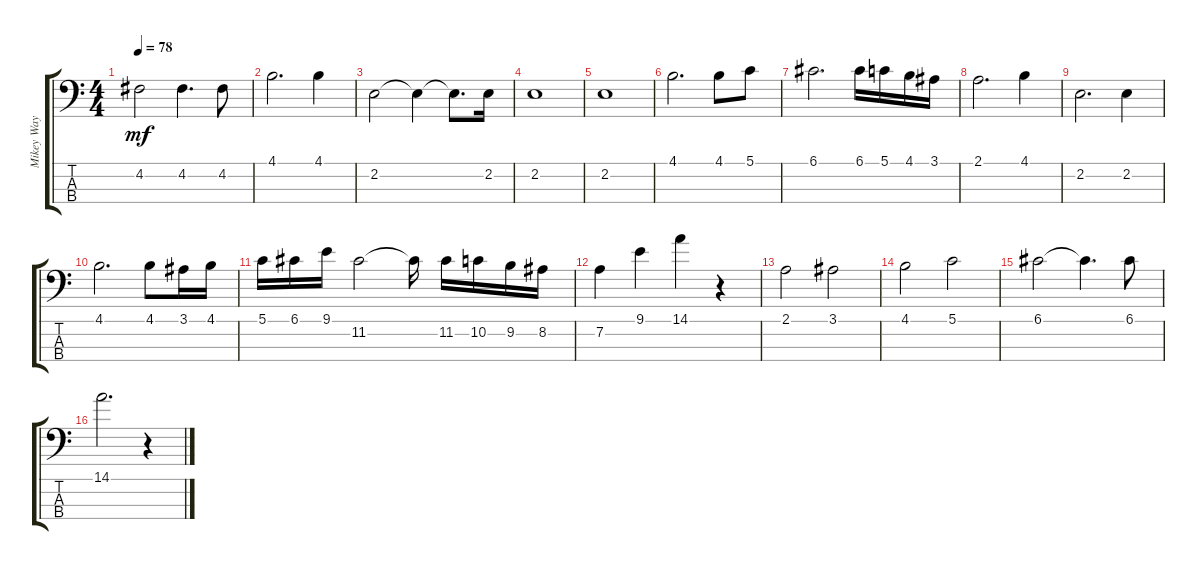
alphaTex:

\track ("Mikey Way (bass guitar)" "Mikey Way ") {instrument electricbassfinger}
\staff {score tabs}
\tuning (G2 D2 A1 E1) {hide}
\ts (4 4)
\tempo 78
\clef f4
\ks c
4.2.2{dy mf} 4.2.4{d} 4.2.8 |
4.1.2{d} 4.1.4 |
2.2.2 2.2{t}.4 2.2{t}.8{d} 2.2.16 |
2.2.1 |
2.2.1 |
4.1.2{d} 4.1.8 5.1.8 |
6.1.2{d} 6.1.16 5.1.16 4.1.16 3.1.16 |
2.1.2{d} 4.1.4 |
2.2.2{d} 2.2.4 |
4.1.2{d} 4.1.8 3.1.16 4.1.16 |
5.1.16 6.1.16 9.1.16 11.2.2 11.2{t}.16 11.2.16 10.2.16 9.2.16 8.2.16 |
7.2.4 9.1.4 14.1.4 r.4 |
2.1.2 3.1.2 |
4.1.2 5.1.2 |
6.1.2 6.1{t}.4{d} 6.1.8 |
14.1.2{d} r.4
